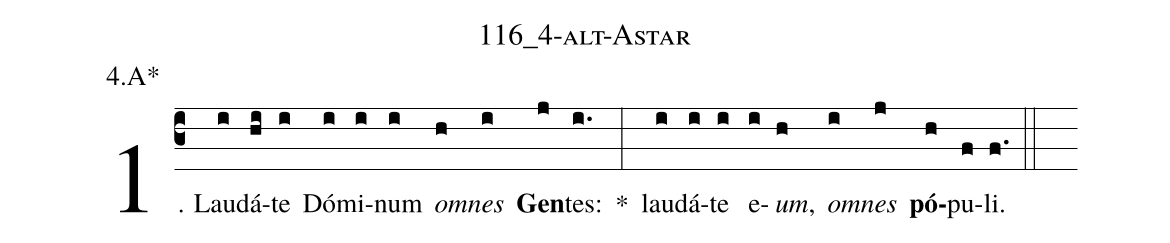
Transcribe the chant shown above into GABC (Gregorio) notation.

name: 116_4-alt-Astar;
annotation: 4.A*;
%%
(c3)1. Lau(i)dá(hi)te(i) Dó(i)mi(i)num(i) <i>o</i>(h)<i>mnes</i>(i) <b>Gen</b>(j)tes:(i.) *(:) lau(i)dá(i)te(i) e(i)<i>um</i>,(h) <i>o</i>(i)<i>mnes</i>(j) <b>pó</b>(h)pu(f)li.(f.) (::)


%E(i) u(h) o(i) u(j) a(h) e.(fg..) (::)
